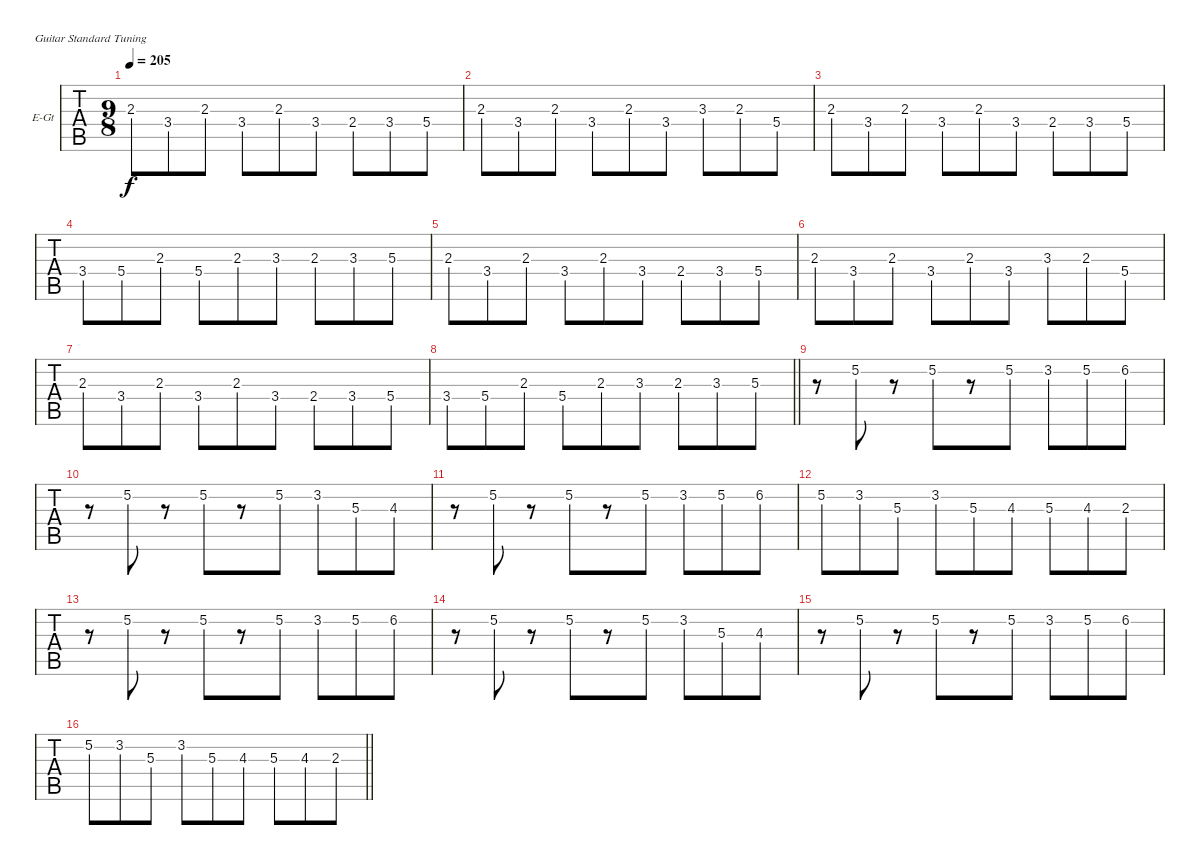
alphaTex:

\bracketExtendMode nobrackets
\firstSystemTrackNameOrientation horizontal
\otherSystemsTrackNameOrientation horizontal
\track ("Stimme 1" "E-Gt") {instrument distortionguitar}
\staff {tabs}
\tuning (E4 B3 G3 D3 A2 E2)
\ts (9 8)
\tempo 205
\clef g2
\ks c
2.3.8{dy f} 3.4.8 2.3.8 3.4.8 2.3.8 3.4.8 2.4.8 3.4.8 5.4.8 |
2.3.8 3.4.8 2.3.8 3.4.8 2.3.8 3.4.8 3.3.8 2.3.8 5.4.8 |
2.3.8 3.4.8 2.3.8 3.4.8 2.3.8 3.4.8 2.4.8 3.4.8 5.4.8 |
3.4.8 5.4.8 2.3.8 5.4.8 2.3.8 3.3.8 2.3.8 3.3.8 5.3.8 |
2.3.8 3.4.8 2.3.8 3.4.8 2.3.8 3.4.8 2.4.8 3.4.8 5.4.8 |
2.3.8 3.4.8 2.3.8 3.4.8 2.3.8 3.4.8 3.3.8 2.3.8 5.4.8 |
2.3.8 3.4.8 2.3.8 3.4.8 2.3.8 3.4.8 2.4.8 3.4.8 5.4.8 |
\barLineRight lightlight
3.4.8 5.4.8 2.3.8 5.4.8 2.3.8 3.3.8 2.3.8 3.3.8 5.3.8 |
r.8 5.2.8 r.8 5.2.8 r.8 5.2.8 3.2{st}.8 5.2{st}.8 6.2{st}.8 |
r.8 5.2.8 r.8 5.2.8 r.8 5.2.8 3.2{st}.8 5.3{st}.8 4.3{st}.8 |
r.8 5.2.8 r.8 5.2.8 r.8 5.2.8 3.2{st}.8 5.2{st}.8 6.2{st}.8 |
5.2.8 3.2.8 5.3.8 3.2.8 5.3.8 4.3.8 5.3.8 4.3.8 2.3.8 |
r.8 5.2.8 r.8 5.2.8 r.8 5.2.8 3.2{st}.8 5.2{st}.8 6.2{st}.8 |
r.8 5.2.8 r.8 5.2.8 r.8 5.2.8 3.2{st}.8 5.3{st}.8 4.3{st}.8 |
r.8 5.2.8 r.8 5.2.8 r.8 5.2.8 3.2{st}.8 5.2{st}.8 6.2{st}.8 |
\barLineRight lightlight
5.2.8 3.2.8 5.3.8 3.2.8 5.3.8 4.3.8 5.3.8 4.3.8 2.3.8
